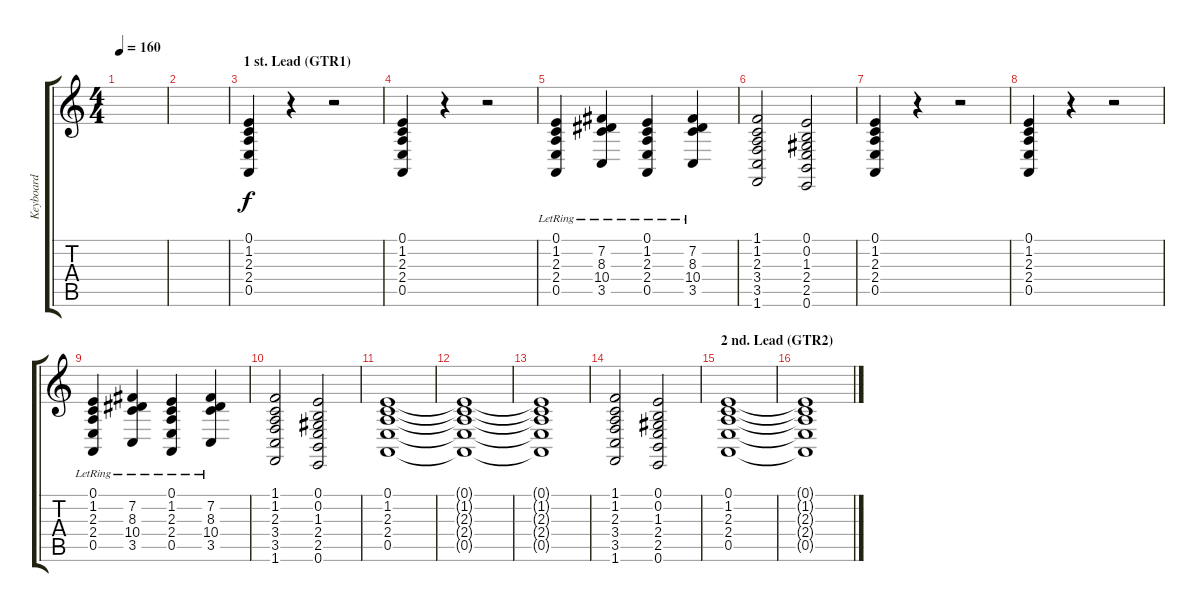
\track ("Keyboard" "Keyboard") {instrument choiraahs}
\staff {score tabs}
\tuning (E4 B3 G3 D3 A2 E2) {hide}
\ts (4 4)
\tempo 160
\clef g2
\ks c
|
|
\section ("" "1 st. Lead (GTR1)")
(0.1 1.2 2.3 2.4 0.5).4 r.4 r.2 |
(0.1 1.2 2.3 2.4 0.5).4 r.4 r.2 |
(0.1{lr} 1.2{lr} 2.3{lr} 2.4 0.5{lr}).4 (7.2{lr} 8.3{lr} 10.4{lr} 3.5{lr}).4 (0.1{lr} 1.2{lr} 2.3{lr} 2.4{lr} 0.5{lr}).4 (7.2{lr} 8.3{lr} 10.4{lr} 3.5{lr}).4 |
(1.1 1.2 2.3 3.4 3.5 1.6).2 (0.1 0.2 1.3 2.4 2.5 0.6).2 |
(0.1 1.2 2.3 2.4 0.5).4 r.4 r.2 |
(0.1 1.2 2.3 2.4 0.5).4 r.4 r.2 |
(0.1{lr} 1.2{lr} 2.3{lr} 2.4 0.5{lr}).4 (7.2{lr} 8.3{lr} 10.4{lr} 3.5{lr}).4 (0.1{lr} 1.2{lr} 2.3{lr} 2.4{lr} 0.5{lr}).4 (7.2{lr} 8.3{lr} 10.4{lr} 3.5{lr}).4 |
(1.1 1.2 2.3 3.4 3.5 1.6).2 (0.1 0.2 1.3 2.4 2.5 0.6).2 |
(0.1 1.2 2.3 2.4 0.5).1 |
(0.1{t} 1.2{t} 2.3{t} 2.4{t} 0.5{t}).1 |
(0.1{t} 1.2{t} 2.3{t} 2.4{t} 0.5{t}).1 |
(1.1 1.2 2.3 3.4 3.5 1.6).2 (0.1 0.2 1.3 2.4 2.5 0.6).2 |
\section ("" "2 nd. Lead (GTR2)")
(0.1 1.2 2.3 2.4 0.5).1 |
(0.1{t} 1.2{t} 2.3{t} 2.4{t} 0.5{t}).1
